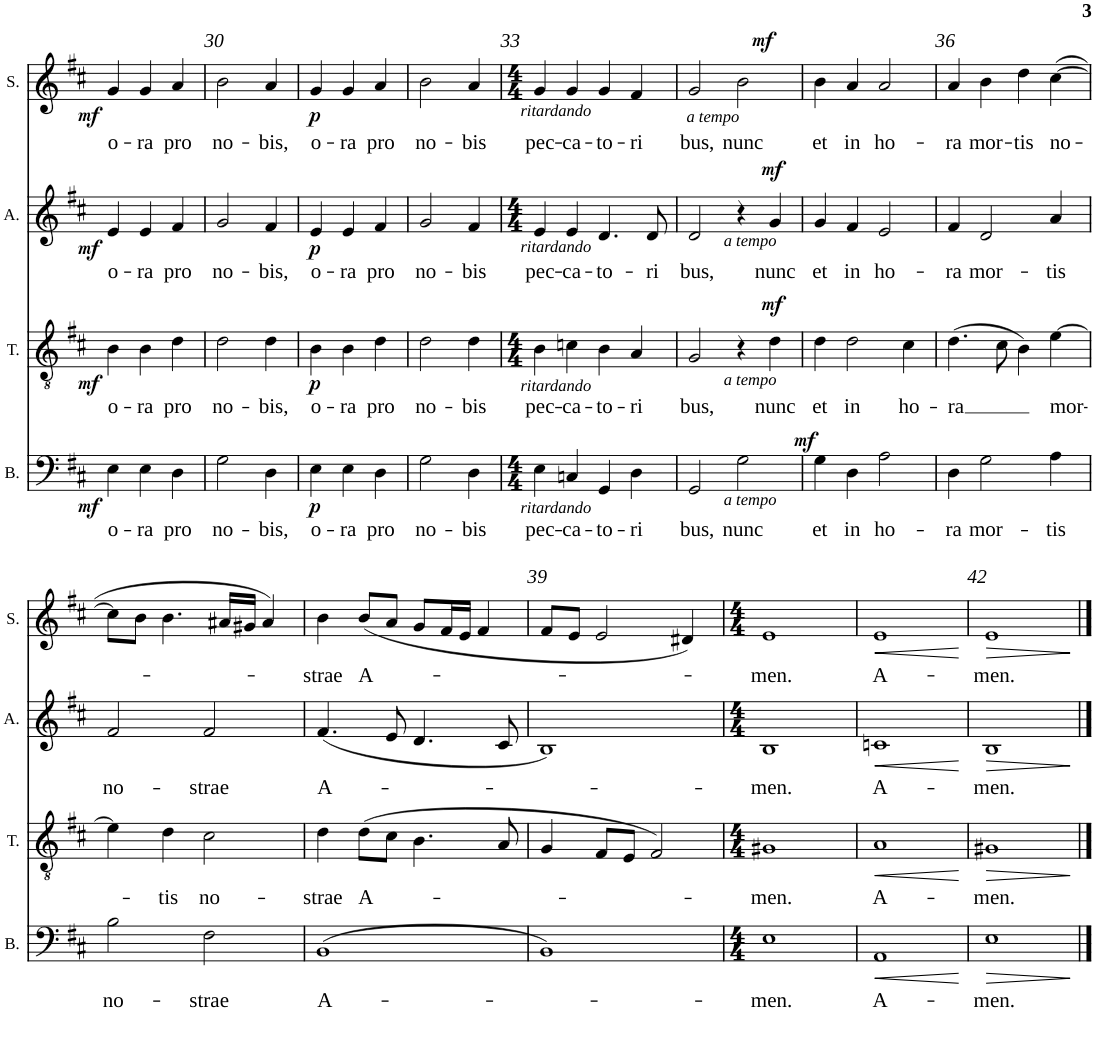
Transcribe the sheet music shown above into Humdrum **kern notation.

**kern	**text	**dynam	**kern	**text	**dynam	**kern	**text	**dynam	**kern	**text	**dynam
*part4	*part4	*part4	*part3	*part3	*part3	*part2	*part2	*part2	*part1	*part1	*part1
*staff4	*staff4	*staff4	*staff3	*staff3	*staff3	*staff2	*staff2	*staff2	*staff1	*staff1	*staff1
*I"Bass	*	*	*I"Tenor	*	*	*I"Alto	*	*	*I"Soprano	*	*
*I'B.	*	*	*I'T.	*	*	*I'A.	*	*	*I'S.	*	*
!!LO:PB:g=z
*clefF4	*	*	*clefGv2	*	*	*clefG2	*	*	*clefG2	*	*
*k[f#c#]	*	*	*k[f#c#]	*	*	*k[f#c#]	*	*	*k[f#c#]	*	*
*M3/4	*	*	*M3/4	*	*	*M3/4	*	*	*M3/4	*	*
=29	=29	=29	=29	=29	=29	=29	=29	=29	=29	=29	=29
!	!LO:LY:b	!LO:DY:b	!	!LO:LY:b	!LO:DY:b	!	!LO:LY:b	!LO:DY:b	!	!LO:LY:b	!LO:DY:b
4E\	o-	mf	4B\	o-	mf	4e/	o-	mf	4g/	o-	mf
!	!LO:LY:b	!	!	!LO:LY:b	!	!	!LO:LY:b	!	!	!LO:LY:b	!
4E\	-ra	.	4B\	-ra	.	4e/	-ra	.	4g/	-ra	.
!	!LO:LY:b	!	!	!LO:LY:b	!	!	!LO:LY:b	!	!	!LO:LY:b	!
4D\	pro	.	4d\	pro	.	4f#/	pro	.	4a/	pro	.
=30	=30	=30	=30	=30	=30	=30	=30	=30	=30	=30	=30
!	!LO:LY:b	!	!	!LO:LY:b	!	!	!LO:LY:b	!	!	!LO:LY:b	!
2G\	no-	.	2d\	no-	.	2g/	no-	.	2b\	no-	.
!	!LO:LY:b	!	!	!LO:LY:b	!	!	!LO:LY:b	!	!	!LO:LY:b	!
4D\	-bis,	.	4d\	-bis,	.	4f#/	-bis,	.	4a/	-bis,	.
=31	=31	=31	=31	=31	=31	=31	=31	=31	=31	=31	=31
!	!LO:LY:b	!LO:DY:b	!	!LO:LY:b	!LO:DY:b	!	!LO:LY:b	!LO:DY:b	!	!LO:LY:b	!LO:DY:b
4E\	o-	p	4B\	o-	p	4e/	o-	p	4g/	o-	p
!	!LO:LY:b	!	!	!LO:LY:b	!	!	!LO:LY:b	!	!	!LO:LY:b	!
4E\	-ra	.	4B\	-ra	.	4e/	-ra	.	4g/	-ra	.
!	!LO:LY:b	!	!	!LO:LY:b	!	!	!LO:LY:b	!	!	!LO:LY:b	!
4D\	pro	.	4d\	pro	.	4f#/	pro	.	4a/	pro	.
=32	=32	=32	=32	=32	=32	=32	=32	=32	=32	=32	=32
!	!LO:LY:b	!	!	!LO:LY:b	!	!	!LO:LY:b	!	!	!LO:LY:b	!
2G\	no-	.	2d\	no-	.	2g/	no-	.	2b\	no-	.
!	!LO:LY:b	!	!	!LO:LY:b	!	!	!LO:LY:b	!	!	!LO:LY:b	!
4D\	-bis	.	4d\	-bis	.	4f#/	-bis	.	4a/	-bis	.
=33	=33	=33	=33	=33	=33	=33	=33	=33	=33	=33	=33
*M4/4	*	*	*M4/4	*	*	*M4/4	*	*	*M4/4	*	*
!	!	!	!	!	!	!	!	!	!LO:TX:b:i:t=ritardando	!	!
!	!	!	!	!	!	!LO:TX:b:i:t=ritardando	!	!	!	!	!
!	!	!	!LO:TX:b:i:t=ritardando	!	!	!	!	!	!	!	!
!LO:TX:b:i:t=ritardando	!	!	!	!	!	!	!	!	!	!	!
!	!LO:LY:b	!	!	!LO:LY:b	!	!	!LO:LY:b	!	!	!LO:LY:b	!
4E\	pec-	.	4B\	pec-	.	4e/	pec-	.	4g/	pec-	.
!	!LO:LY:b	!	!	!LO:LY:b	!	!	!LO:LY:b	!	!	!LO:LY:b	!
4Cn/	-ca-	.	4cn\	-ca-	.	4e/	-ca-	.	4g/	-ca-	.
!	!LO:LY:b	!	!	!LO:LY:b	!	!	!LO:LY:b	!	!	!LO:LY:b	!
4GG/	-to-	.	4B\	-to-	.	4.d/	-to-	.	4g/	-to-	.
!	!LO:LY:b	!	!	!LO:LY:b	!	!	!	!	!	!LO:LY:b	!
4D\	-ri	.	4A/	-ri	.	.	.	.	4f#/	-ri	.
!	!	!	!	!	!	!	!LO:LY:b	!	!	!	!
.	.	.	.	.	.	8d/	-ri	.	.	.	.
=34	=34	=34	=34	=34	=34	=34	=34	=34	=34	=34	=34
!	!LO:LY:b	!	!	!LO:LY:b	!	!	!LO:LY:b	!	!	!LO:LY:b	!
2GG/	bus,	.	2G/	bus,	.	2d/	bus,	.	2g/	bus,	.
!	!	!	!	!	!	!	!	!	!LO:TX:b:i:t=a tempo	!	!
!	!	!	!	!	!	!LO:TX:b:i:t=a tempo	!	!	!	!	!
!	!	!	!LO:TX:b:i:t=a tempo	!	!	!	!	!	!	!	!
!LO:TX:b:i:t=a tempo	!	!	!	!	!	!	!	!	!	!	!
!	!LO:LY:b	!LO:DY:a	!	!	!	!	!	!	!	!LO:LY:b	!LO:DY:a
2G\	nunc	mf	4r	.	.	4r	.	.	2b\	nunc	mf
!	!	!	!	!LO:LY:b	!LO:DY:a	!	!LO:LY:b	!LO:DY:a	!	!	!
.	.	.	4d\	nunc	mf	4g/	nunc	mf	.	.	.
=35	=35	=35	=35	=35	=35	=35	=35	=35	=35	=35	=35
!	!LO:LY:b	!	!	!LO:LY:b	!	!	!LO:LY:b	!	!	!LO:LY:b	!
4G\	et	.	4d\	et	.	4g/	et	.	4b\	et	.
!	!LO:LY:b	!	!	!LO:LY:b	!	!	!LO:LY:b	!	!	!LO:LY:b	!
4D\	in	.	2d\	in	.	4f#/	in	.	4a/	in	.
!	!LO:LY:b	!	!	!	!	!	!LO:LY:b	!	!	!LO:LY:b	!
2A\	ho-	.	.	.	.	2e/	ho-	.	2a/	ho-	.
!	!	!	!	!LO:LY:b	!	!	!	!	!	!	!
.	.	.	4c#\	ho-	.	.	.	.	.	.	.
=36	=36	=36	=36	=36	=36	=36	=36	=36	=36	=36	=36
!	!LO:LY:b	!	!	!LO:LY:b	!	!	!LO:LY:b	!	!	!LO:LY:b	!
4D\	ra	.	(4.d\	-ra	.	4f#/	-ra	.	4a/	-ra	.
!	!LO:LY:b	!	!	!	!	!	!LO:LY:b	!	!	!LO:LY:b	!
2G\	mor-	.	.	.	.	2d/	mor-	.	4b\	mor-	.
.	.	.	8c#\	.	.	.	.	.	.	.	.
!	!	!	!	!	!	!	!	!	!	!LO:LY:b	!
.	.	.	4B\)	.	.	.	.	.	4dd\	-tis	.
!	!LO:LY:b	!	!	!LO:LY:b	!	!	!LO:LY:b	!	!	!LO:LY:b	!
4A\	-tis	.	[4e\	mor-	.	4a/	-tis	.	([4cc#\	no-	.
!!LO:LB:g=z
=37	=37	=37	=37	=37	=37	=37	=37	=37	=37	=37	=37
!	!LO:LY:b	!	!	!	!	!	!LO:LY:b	!	!	!	!
2B\	no-	.	4e\]	.	.	2f#/	no-	.	8cc#\L]	.	.
.	.	.	.	.	.	.	.	.	8b\J	.	.
!	!	!	!	!LO:LY:b	!	!	!	!	!	!	!
.	.	.	4d\	-tis	.	.	.	.	4.b\	.	.
!	!LO:LY:b	!	!	!LO:LY:b	!	!	!LO:LY:b	!	!	!	!
2F#\	-strae	.	2c#\	no-	.	2f#/	-strae	.	.	.	.
.	.	.	.	.	.	.	.	.	16a#X/LL	.	.
.	.	.	.	.	.	.	.	.	16g#X/JJ	.	.
.	.	.	.	.	.	.	.	.	4a#/)	.	.
=38	=38	=38	=38	=38	=38	=38	=38	=38	=38	=38	=38
!	!LO:LY:b	!	!	!LO:LY:b	!	!	!LO:LY:b	!	!	!LO:LY:b	!
(>1BB	A-	.	4d\	-strae	.	(4.f#/	A-	.	4b\	-strae	.
!	!	!	!	!LO:LY:b	!	!	!	!	!	!LO:LY:b	!
.	.	.	(8d\L	A-	.	.	.	.	(<8b/L	A-	.
.	.	.	8c#\J	.	.	8e/	.	.	8a/J	.	.
.	.	.	4.B\	.	.	4.d/	.	.	8g/L	.	.
.	.	.	.	.	.	.	.	.	16f#/L	.	.
.	.	.	.	.	.	.	.	.	16e/JJ	.	.
.	.	.	.	.	.	.	.	.	4f#/	.	.
.	.	.	8A/	.	.	8c#/	.	.	.	.	.
=39	=39	=39	=39	=39	=39	=39	=39	=39	=39	=39	=39
1BB)	.	.	4G/	.	.	1B)	.	.	8f#/L	.	.
.	.	.	.	.	.	.	.	.	8e/J	.	.
.	.	.	8F#/L	.	.	.	.	.	2e/	.	.
.	.	.	8E/J	.	.	.	.	.	.	.	.
.	.	.	2F#/)	.	.	.	.	.	.	.	.
.	.	.	.	.	.	.	.	.	4d#X/)	.	.
=40	=40	=40	=40	=40	=40	=40	=40	=40	=40	=40	=40
*M4/4	*	*	*M4/4	*	*	*M4/4	*	*	*M4/4	*	*
!	!LO:LY:b	!	!	!LO:LY:b	!	!	!LO:LY:b	!	!	!LO:LY:b	!
1E	-men.	.	1G#X	-men.	.	1B	-men.	.	1e	-men.	.
=41	=41	=41	=41	=41	=41	=41	=41	=41	=41	=41	=41
!	!LO:LY:b	!LO:HP:b	!	!LO:LY:b	!LO:HP:b	!	!LO:LY:b	!LO:HP:b	!	!LO:LY:b	!LO:HP:b
1AA	A-	<	1A	A-	<	1cn	A-	<	1e	A-	<
.	.	[	.	.	[	.	.	[	.	.	[
=42	=42	=42	=42	=42	=42	=42	=42	=42	=42	=42	=42
!	!LO:LY:b	!LO:HP:b	!	!LO:LY:b	!LO:HP:b	!	!LO:LY:b	!LO:HP:b	!	!LO:LY:b	!LO:HP:b
1E	-men.	>	1G#X	-men.	>	1B	-men.	>	1e	-men.	>
.	.	]	.	.	]	.	.	]	.	.	]
==	==	==	==	==	==	==	==	==	==	==	==
*-	*-	*-	*-	*-	*-	*-	*-	*-	*-	*-	*-
